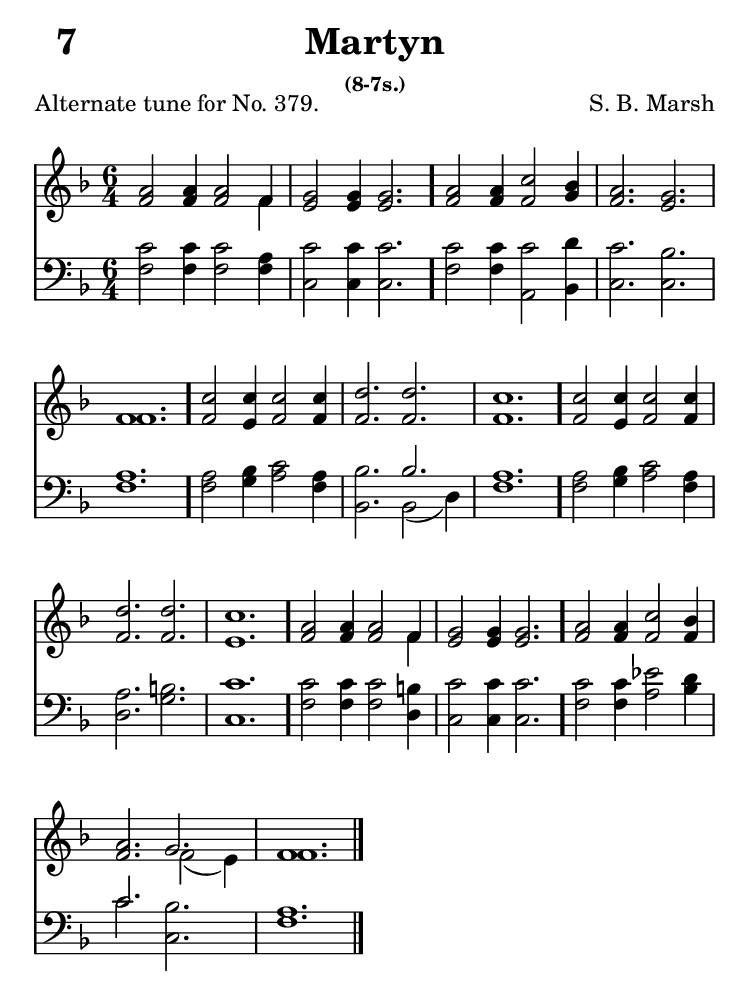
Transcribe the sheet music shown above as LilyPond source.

\include "common/global.ily"
\paper {
  \include "common/paper-additional.ily"
  ragged-last-bottom = ##t
  ragged-last = ##t
  % shrink space before markup verses to fit previous hymn on same page
  score-markup-spacing.padding = #1.8
  score-markup-spacing.basic-distance = #1.8
}

\header{
  hymnnumber = "7"
  tunename = "Martyn"
  meter = "8-7s."
  composer = "S. B. Marsh"
  alternate = \markup { "Alternate tune for No. 379." }
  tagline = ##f
}

global = {
  \include "common/overrides.ily"
  \override Staff.TimeSignature.style = #'numbered
  \time 6/4
  \override Score.MetronomeMark.transparent = ##t % hide all fermata changes too
  \tempo 2.=60
  \key f \major
  \autoBeamOff
}

notesSoprano = {
\global
\relative c'' {

  a2 a4 a2 f4 | g2 g4 g2. | \bar "."
  a2 a4 c2 bes4 | a2. g2. | f1. | \bar "."
  c'2 c4 c2 c4 | d2. d2. | c1. | \bar "."
  c2 c4 c2 c4 | d2. d2. | c1. | \bar "."
  a2 a4 a2 f4 | g2 g4 g2. | \bar "."
  a2 a4 c2 bes4 | a2. g2. | f1. | \bar "|."

}
}

notesAlto = {
\global
\relative e' {

  f2 f4 f2 f4 | e2 e4 e2. |
  f2 f4 f2 g4 | f2. e2. | f1. |
  f2 e4 f2 f4 | f2. f2. | f1. |
  f2 e4 f2 f4 | f2. f2. | e1. |
  f2 f4 f2 f4 | e2 e4 e2. |
  f2 f4 f2 f4 | f2. f2( e4) | f1. |

}
}

notesTenor = {
\global
\relative a {

  c2 c4 c2 a4 | c2 c4 c2. |
  c2 c4 c2 d4 | c2. bes2. | a1. |
  a2 bes4 c2 a4 | bes2. bes2. | a1. |
  a2 bes4 c2 a4 | a2. b2. | c1. |
  c2 c4 c2 b4 | c2 c4 c2. |
  c2 c4 ees2 d4 | c2. bes2. | a1. |

}
}

notesBass = {
\global
\relative f {

  f2 f4 f2 f4 | c2 c4 c2. |
  f2 f4 a,2 bes4 | c2. c2. | f1. |
  f2 g4 a2 f4 | bes,2. bes2( d4) | f1. |
  f2 g4 a2 f4 | d2. g2. | c,1. |
  f2 f4 f2 d4 | c2 c4 c2. |
  f2 f4 a2 bes4 | c2. c,2. | f1. |

}
}

\score {
  \context ChoirStaff <<
    \context Staff = upper <<
      \set Staff.autoBeaming = ##f
      \set ChoirStaff.systemStartDelimiter = #'SystemStartBar
      \set ChoirStaff.printPartCombineTexts = ##f
      \partcombine #'(2 . 9) \notesSoprano \notesAlto
    >>
    \context Staff = men <<
      \set Staff.autoBeaming = ##f
      \clef bass
      \set ChoirStaff.printPartCombineTexts = ##f
      \partcombine #'(2 . 9) \notesTenor \notesBass
    >>
  >>
  \layout {
    \include "common/layout.ily"
  }
  \midi{
    \include "common/midi.ily"
  }
}

\version "2.19.49"  % necessary for upgrading to future LilyPond versions.

% vi:set et ts=2 sw=2 ai nocindent syntax=lilypond:
